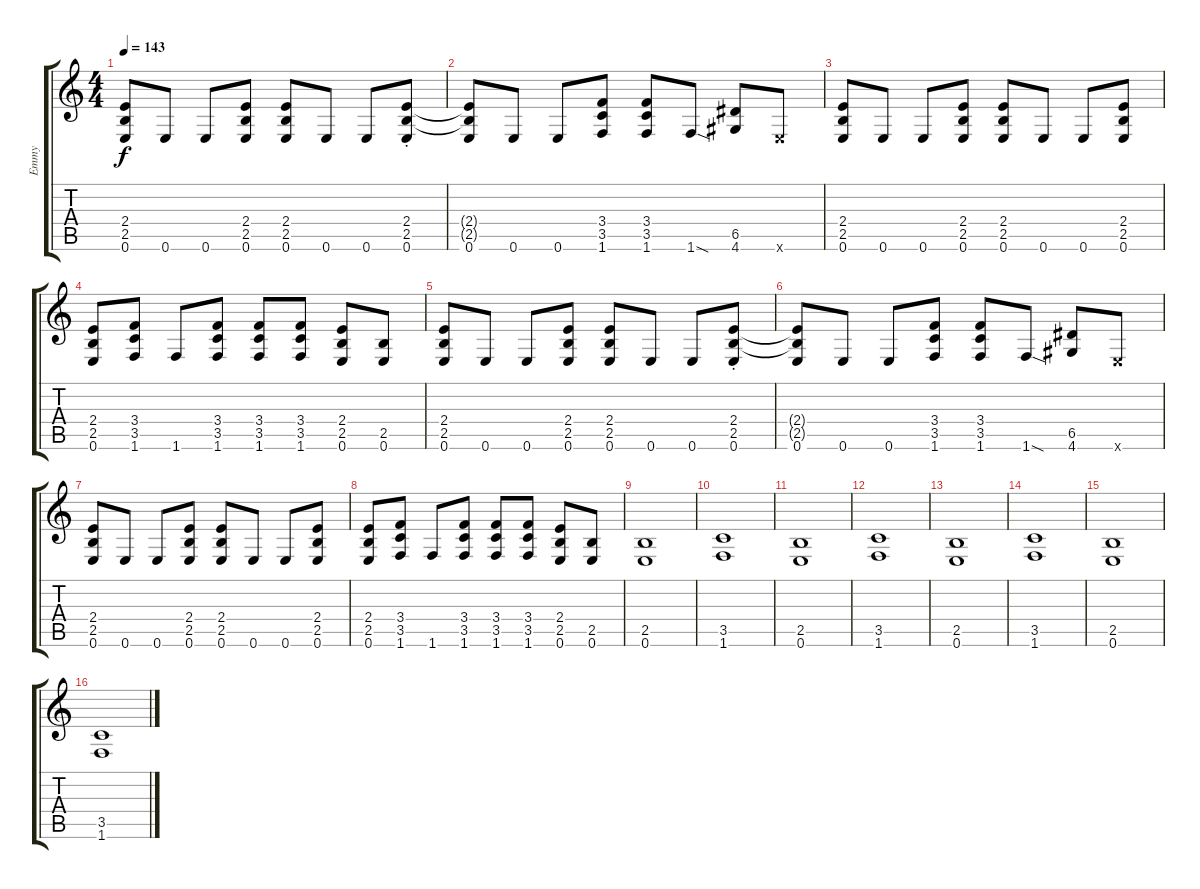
\track ("Emmy" "Emmy") {instrument distortionguitar}
\staff {score tabs}
\tuning (E4 B3 G3 D3 A2 E2) {hide}
\ts (4 4)
\tempo 143
\clef g2
\ks c
(2.4 2.5 0.6).8{dy f volume 16} 0.6.8 0.6.8 (2.4 2.5 0.6).8 (2.4 2.5 0.6).8 0.6.8 0.6.8 (2.4 2.5 0.6{st}).8 |
(2.4{t} 2.5{t} 0.6).8 0.6.8 0.6.8 (3.4 3.5 1.6).8 (3.4 3.5 1.6).8 1.6{sod}.8 (6.5 4.6).8 0.6{x}.8 |
(2.4 2.5 0.6).8 0.6.8 0.6.8 (2.4 2.5 0.6).8 (2.4 2.5 0.6).8 0.6.8 0.6.8 (2.4 2.5 0.6).8 |
(2.4 2.5 0.6).8 (3.4 3.5 1.6).8 1.6.8 (3.4 3.5 1.6).8 (3.4 3.5 1.6).8 (3.4 3.5 1.6).8 (2.4 2.5 0.6).8 (2.5 0.6).8 |
(2.4 2.5 0.6).8{volume 16} 0.6.8 0.6.8 (2.4 2.5 0.6).8 (2.4 2.5 0.6).8 0.6.8 0.6.8 (2.4 2.5 0.6{st}).8 |
(2.4{t} 2.5{t} 0.6).8 0.6.8 0.6.8 (3.4 3.5 1.6).8 (3.4 3.5 1.6).8 1.6{sod}.8 (6.5 4.6).8 0.6{x}.8 |
(2.4 2.5 0.6).8 0.6.8 0.6.8 (2.4 2.5 0.6).8 (2.4 2.5 0.6).8 0.6.8 0.6.8 (2.4 2.5 0.6).8 |
(2.4 2.5 0.6).8 (3.4 3.5 1.6).8 1.6.8 (3.4 3.5 1.6).8 (3.4 3.5 1.6).8 (3.4 3.5 1.6).8 (2.4 2.5 0.6).8 (2.5 0.6).8 |
(2.5 0.6).1 |
(3.5 1.6).1 |
(2.5 0.6).1 |
(3.5 1.6).1 |
(2.5 0.6).1 |
(3.5 1.6).1 |
(2.5 0.6).1 |
(3.5 1.6).1
